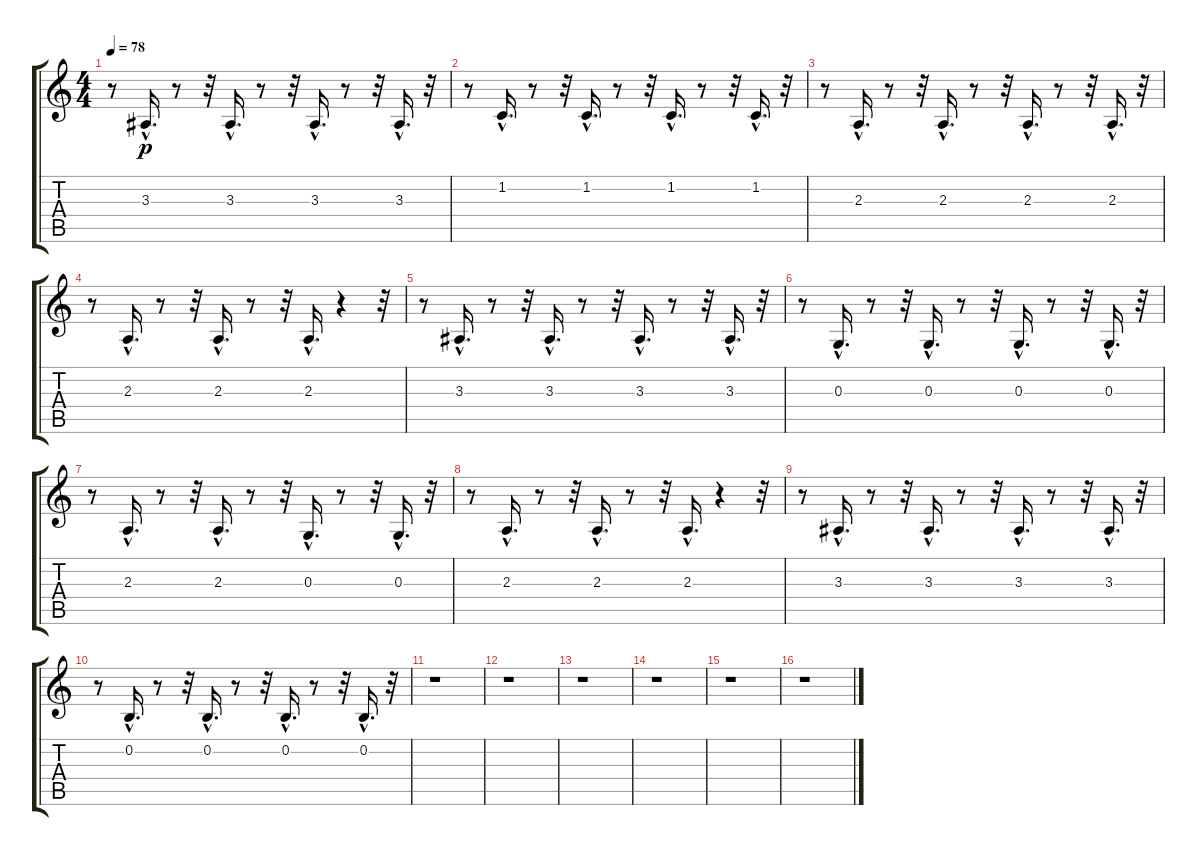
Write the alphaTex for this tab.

\track "" {instrument acousticgrandpiano}
\staff {score tabs}
\tuning (E4 B3 G3 D3 A2 E2) {hide}
\ts (4 4)
\tempo 78
\clef g2
\ks c
r.8{dy p} 3.3{hac}.16{d} r.8 r.32 3.3{hac}.16{d} r.8 r.32 3.3{hac}.16{d} r.8 r.32 3.3{hac}.16{d} r.32 |
r.8 1.2{hac}.16{d} r.8 r.32 1.2{hac}.16{d} r.8 r.32 1.2{hac}.16{d} r.8 r.32 1.2{hac}.16{d} r.32 |
r.8 2.3{hac}.16{d} r.8 r.32 2.3{hac}.16{d} r.8 r.32 2.3{hac}.16{d} r.8 r.32 2.3{hac}.16{d} r.32 |
r.8 2.3{hac}.16{d} r.8 r.32 2.3{hac}.16{d} r.8 r.32 2.3{hac}.16{d} r.4 r.32 |
r.8 3.3{hac}.16{d} r.8 r.32 3.3{hac}.16{d} r.8 r.32 3.3{hac}.16{d} r.8 r.32 3.3{hac}.16{d} r.32 |
r.8 0.3{hac}.16{d} r.8 r.32 0.3{hac}.16{d} r.8 r.32 0.3{hac}.16{d} r.8 r.32 0.3{hac}.16{d} r.32 |
r.8 2.3{hac}.16{d} r.8 r.32 2.3{hac}.16{d} r.8 r.32 0.3{hac}.16{d} r.8 r.32 0.3{hac}.16{d} r.32 |
r.8 2.3{hac}.16{d} r.8 r.32 2.3{hac}.16{d} r.8 r.32 2.3{hac}.16{d} r.4 r.32 |
r.8 3.3{hac}.16{d} r.8 r.32 3.3{hac}.16{d} r.8 r.32 3.3{hac}.16{d} r.8 r.32 3.3{hac}.16{d} r.32 |
r.8 0.2{hac}.16{d} r.8 r.32 0.2{hac}.16{d} r.8 r.32 0.2{hac}.16{d} r.8 r.32 0.2{hac}.16{d} r.32 |
r.1 |
r.1 |
r.1 |
r.1 |
r.1 |
r.1
